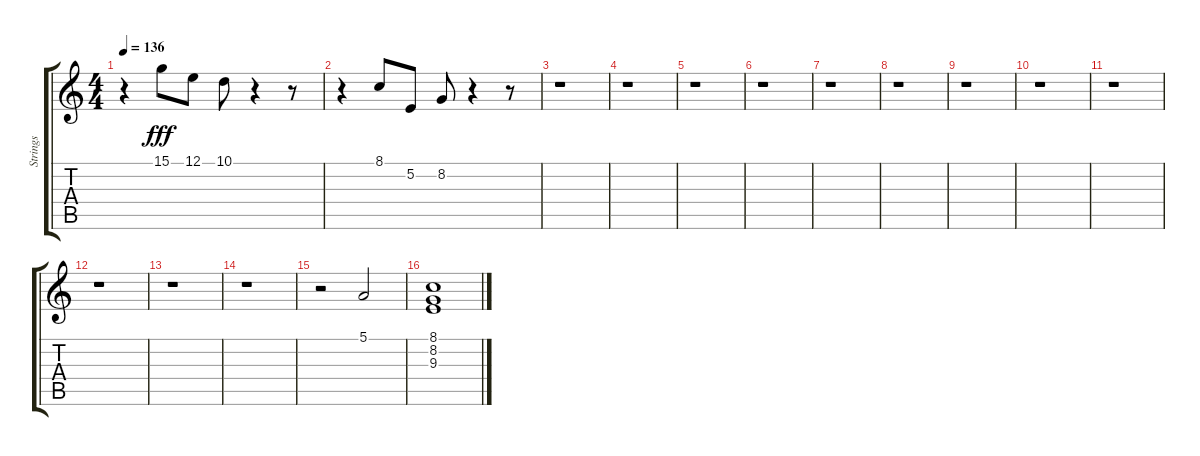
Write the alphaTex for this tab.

\track ("Strings" "Strings") {instrument synthstrings1}
\staff {score tabs}
\tuning (E4 B3 G3 D3 A2 E2) {hide}
\ts (4 4)
\tempo 136
\clef g2
\ks c
r.4{dy fff} 15.1.8 12.1.8 10.1.8 r.4 r.8 |
r.4 8.1.8 5.2.8 8.2.8 r.4 r.8 |
r.1 |
r.1 |
r.1 |
r.1 |
r.1 |
r.1 |
r.1 |
r.1 |
r.1 |
r.1 |
r.1 |
r.1 |
r.2 5.1.2{instrument pizzicatostrings} |
(8.1 8.2 9.3).1
